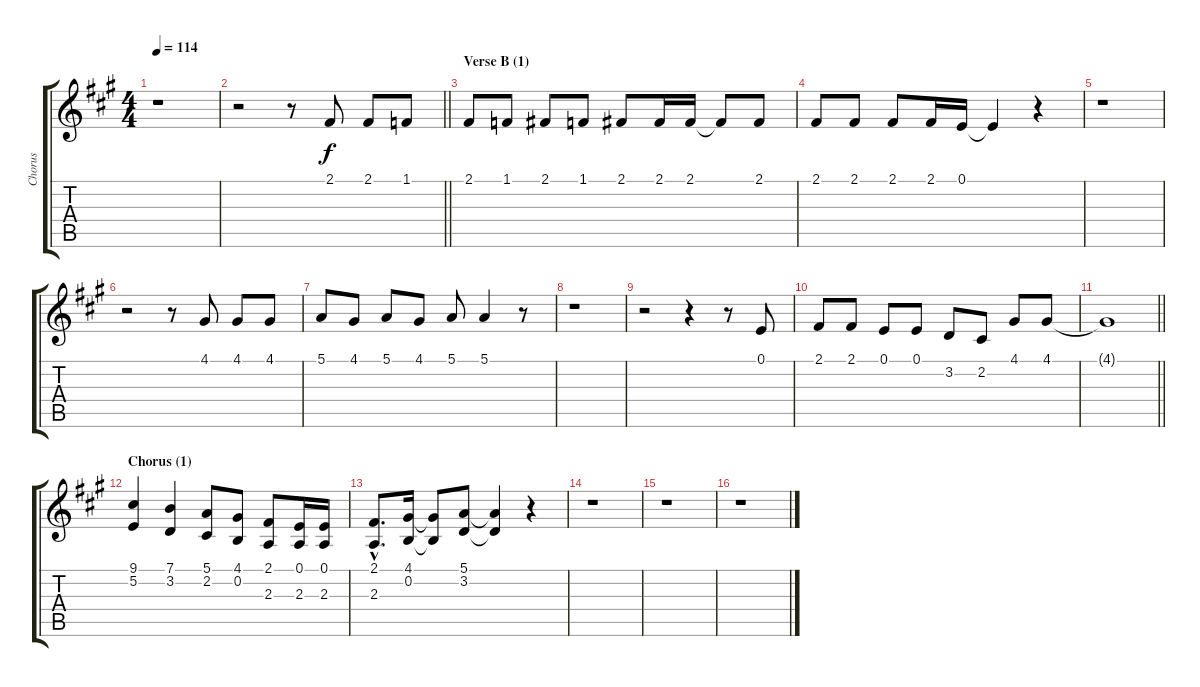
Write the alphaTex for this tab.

\track ("Chorus" "Chorus") {instrument sopranosax}
\staff {score tabs}
\tuning (E4 B3 G3 D3 A2 E2) {hide}
\ts (4 4)
\tempo 114
\clef g2
\ks a
r.1{dy f} |
\barLineRight lightlight
r.2 r.8 2.1.8 2.1.8 1.1.8 |
\section ("" "Verse B (1)")
2.1.8 1.1.8 2.1.8 1.1.8 2.1.8 2.1.16 2.1.16 2.1{t}.8 2.1.8 |
2.1.8 2.1.8 2.1.8 2.1.16 0.1.16 0.1{t}.4 r.4 |
r.1 |
r.2 r.8 4.1.8 4.1.8 4.1.8 |
5.1.8 4.1.8 5.1.8 4.1.8 5.1.8 5.1.4 r.8 |
r.1 |
r.2 r.4 r.8 0.1.8 |
2.1.8 2.1.8 0.1.8 0.1.8 3.2.8 2.2.8 4.1.8 4.1.8 |
\barLineRight lightlight
4.1{t}.1 |
\section ("" "Chorus (1)")
(9.1 5.2).4 (7.1 3.2).4 (5.1 2.2).8 (4.1 0.2).8 (2.1 2.3).8 (0.1 2.3).16 (0.1 2.3).16 |
(2.1{hac} 2.3{hac}).8{d} (4.1 0.2).16 (4.1{t} 0.2{t}).8 (5.1 3.2).8 (5.1{t} 3.2{t}).4 r.4 |
r.1 |
r.1 |
r.1
